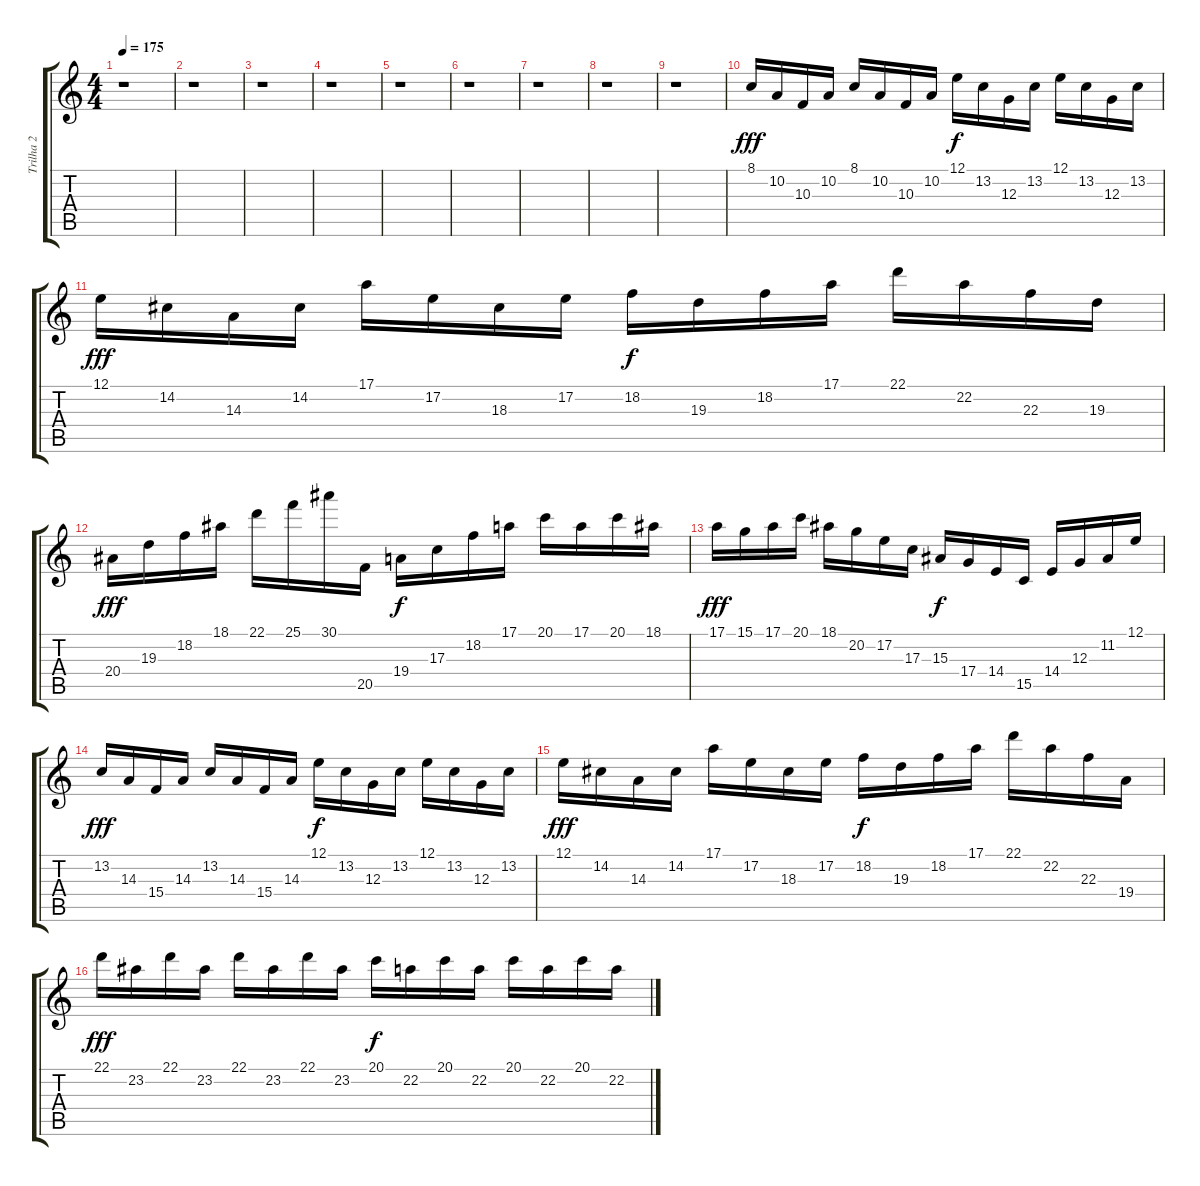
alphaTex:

\track ("Trilha 2" "Trilha 2") {instrument brightacousticpiano}
\staff {score tabs}
\tuning (E4 B3 G3 D3 A2 E2) {hide}
\ts (4 4)
\tempo 175
\clef g2
\ks c
r.1{dy fff instrument brightacousticpiano} |
r.1 |
r.1 |
r.1 |
r.1 |
r.1 |
r.1 |
r.1 |
r.1 |
8.1.16 10.2.16 10.3.16 10.2.16 8.1.16 10.2.16 10.3.16 10.2.16 12.1.16{dy f} 13.2.16 12.3.16 13.2.16 12.1.16 13.2.16 12.3.16 13.2.16 |
12.1.16{dy fff} 14.2.16 14.3.16 14.2.16 17.1.16 17.2.16 18.3.16 17.2.16 18.2.16{dy f} 19.3.16 18.2.16 17.1.16 22.1.16 22.2.16 22.3.16 19.3.16 |
20.4.16{dy fff} 19.3.16 18.2.16 18.1.16 22.1.16 25.1.16 30.1.16 20.5.16 19.4.16{dy f} 17.3.16 18.2.16 17.1.16 20.1.16 17.1.16 20.1.16 18.1.16 |
17.1.16{dy fff} 15.1.16 17.1.16 20.1.16 18.1.16 20.2.16 17.2.16 17.3.16 15.3.16{dy f} 17.4.16 14.4.16 15.5.16 14.4.16 12.3.16 11.2.16 12.1.16 |
13.2.16{dy fff} 14.3.16 15.4.16 14.3.16 13.2.16 14.3.16 15.4.16 14.3.16 12.1.16{dy f} 13.2.16 12.3.16 13.2.16 12.1.16 13.2.16 12.3.16 13.2.16 |
12.1.16{dy fff} 14.2.16 14.3.16 14.2.16 17.1.16 17.2.16 18.3.16 17.2.16 18.2.16{dy f} 19.3.16 18.2.16 17.1.16 22.1.16 22.2.16 22.3.16 19.4.16 |
22.1.16{dy fff} 23.2.16 22.1.16 23.2.16 22.1.16 23.2.16 22.1.16 23.2.16 20.1.16{dy f} 22.2.16 20.1.16 22.2.16 20.1.16 22.2.16 20.1.16 22.2.16
